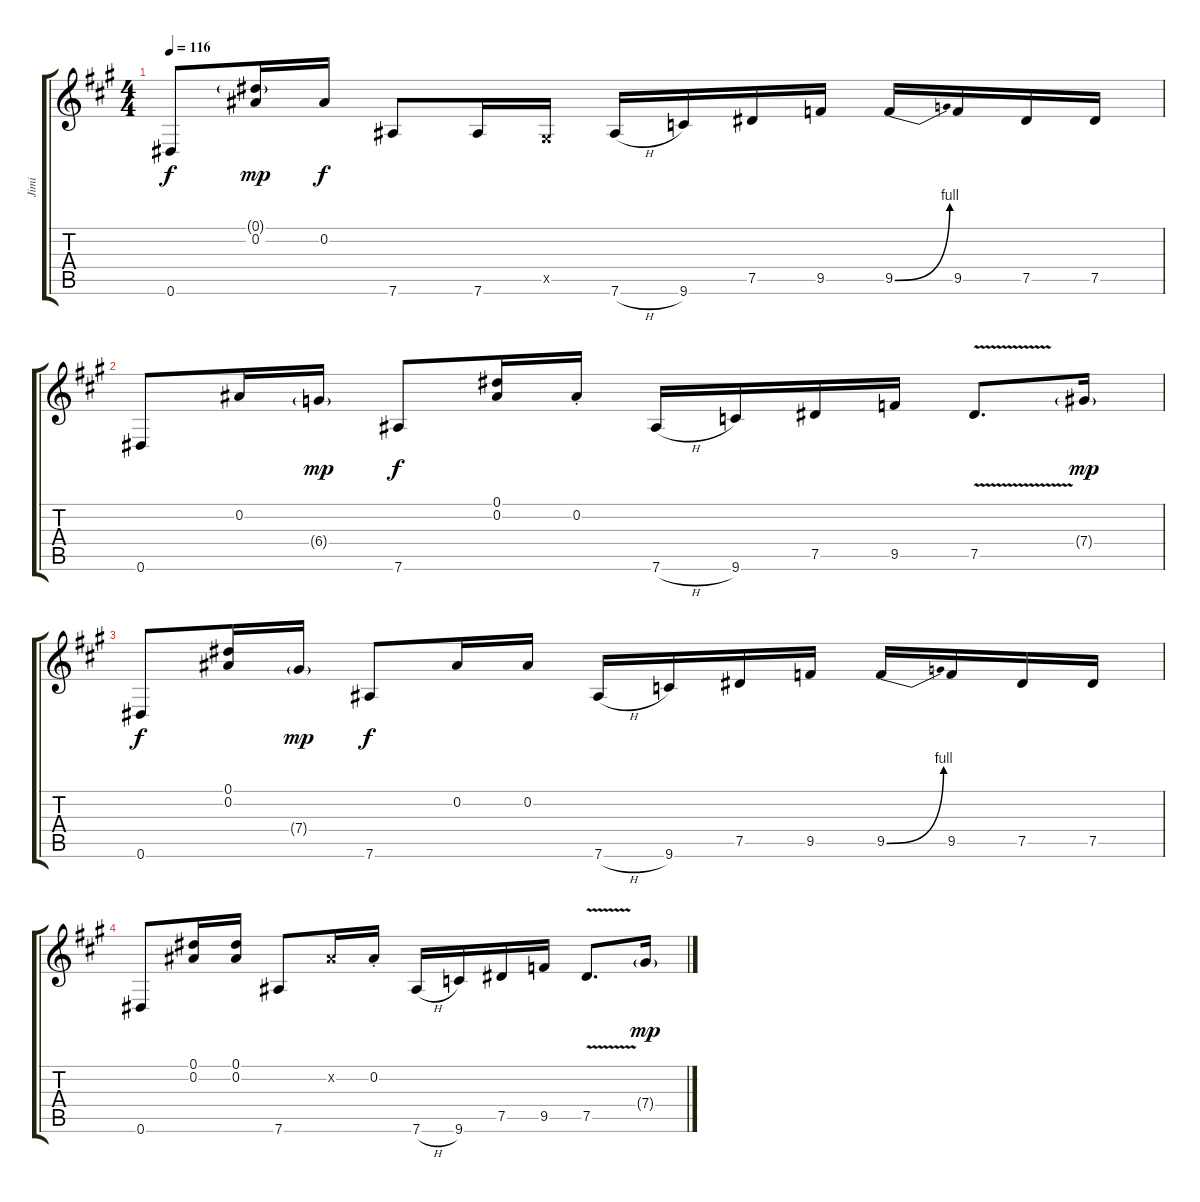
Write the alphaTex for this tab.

\track ("Jimi" "Jimi") {instrument electricguitarjazz}
\staff {score tabs}
\tuning (Eb4 Bb3 Gb3 Db3 Ab2 Eb2) {hide}
\ts (4 4)
\tempo 116
\clef g2
\ks a
0.6.8{dy f} (0.1{g} 0.2).16{dy mp} 0.2.16{dy f} 7.6.8 7.6.16 0.5{x}.16 7.6{h}.16 9.6.16 7.5.16 9.5.16 9.5{be (bend 0 0 60 4)}.16 9.5.16 7.5.16 7.5.16 |
0.6.8 0.2.16 6.4{g}.16{dy mp} 7.6.8{dy f} (0.1 0.2).16 0.2{st}.16 7.6{h}.16 9.6.16 7.5.16 9.5.16 7.5{v}.8{d} 7.4{g}.16{dy mp} |
0.6.8{dy f} (0.1 0.2).16 7.4{g}.16{dy mp} 7.6.8{dy f} 0.2.16 0.2.16 7.6{h}.16 9.6.16 7.5.16 9.5.16 9.5{be (bend 0 0 60 4)}.16 9.5.16 7.5.16 7.5.16 |
0.6.8 (0.1 0.2).16 (0.1 0.2).16 7.6.8 0.2{x}.16 0.2{st}.16 7.6{h}.16 9.6.16 7.5.16 9.5.16 7.5{v}.8{d} 7.4{g}.16{dy mp}
